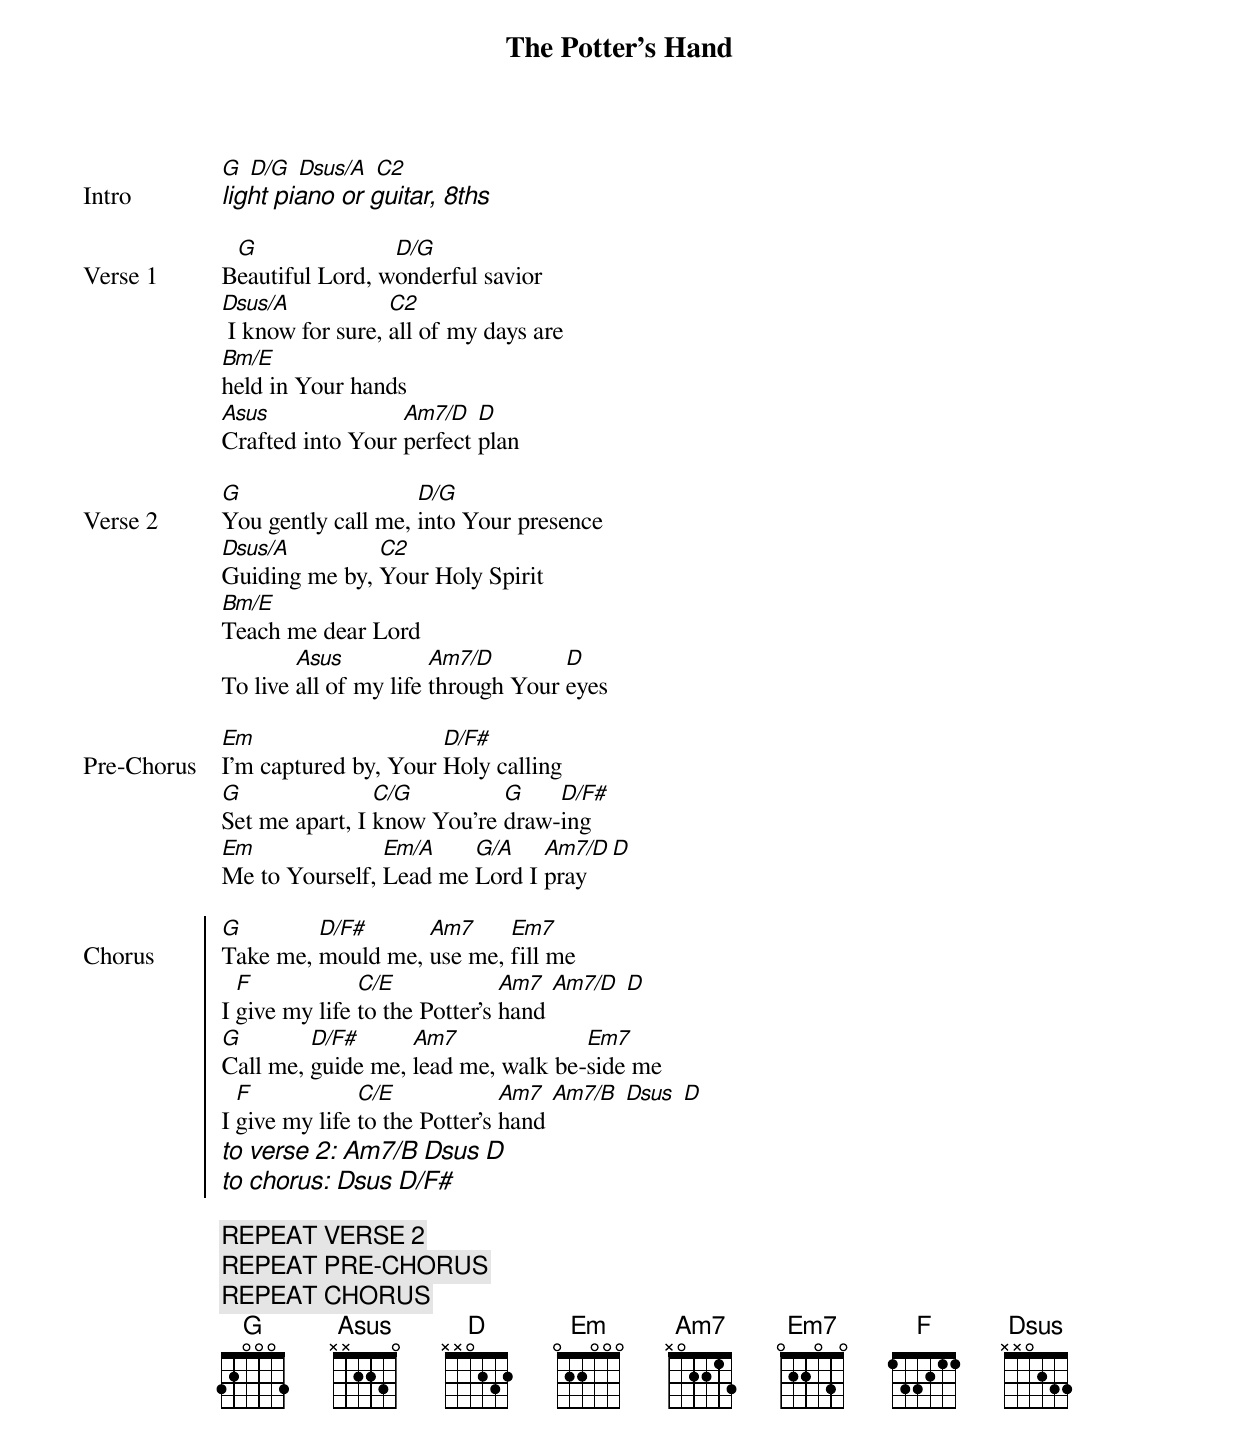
{title: The Potter's Hand}
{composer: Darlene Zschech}
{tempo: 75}
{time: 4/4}
{transpose: }
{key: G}

{start_of_verse: Intro}
[G] [D/G] [Dsus/A] [C2]
{ci: light piano or guitar, 8ths}
{end_of_verse: Intro}

{start_of_verse: Verse 1}
B[G]eautiful Lord, w[D/G]onderful savior
[Dsus/A] I know for sure, [C2]all of my days are
[Bm/E]held in Your hands
[Asus]Crafted into Your [Am7/D]perfect [D]plan
{end_of_verse: Verse 1}

{start_of_verse: Verse 2}
[G]You gently call me, [D/G]into Your presence
[Dsus/A]Guiding me by, [C2]Your Holy Spirit
[Bm/E]Teach me dear Lord
To live [Asus]all of my life [Am7/D]through Your [D]eyes
{end_of_verse: Verse 2}

{start_of_verse: Pre-Chorus}
[Em]I'm captured by, Your [D/F#]Holy calling
[G]Set me apart, I [C/G]know You're [G]draw-[D/F#]ing
[Em]Me to Yourself, [Em/A]Lead me [G/A]Lord I [Am7/D]pray   [D]
{end_of_verse: Pre-Chorus}

{soc: Chorus}
[G]Take me, [D/F#]mould me, [Am7]use me, [Em7]fill me
I [F]give my life [C/E]to the Potter's [Am7]hand [Am7/D] [D]
[G]Call me, [D/F#]guide me, [Am7]lead me, walk be-[Em7]side me
I [F]give my life [C/E]to the Potter's [Am7]hand [Am7/B] [Dsus] [D]
{ci: to verse 2: [Am7/B] [Dsus] [D]}
{ci: to chorus: [Dsus] [D/F#]}
{eoc: Chorus}

{c: REPEAT VERSE 2}
{c: REPEAT PRE-CHORUS}
{c: REPEAT CHORUS}
